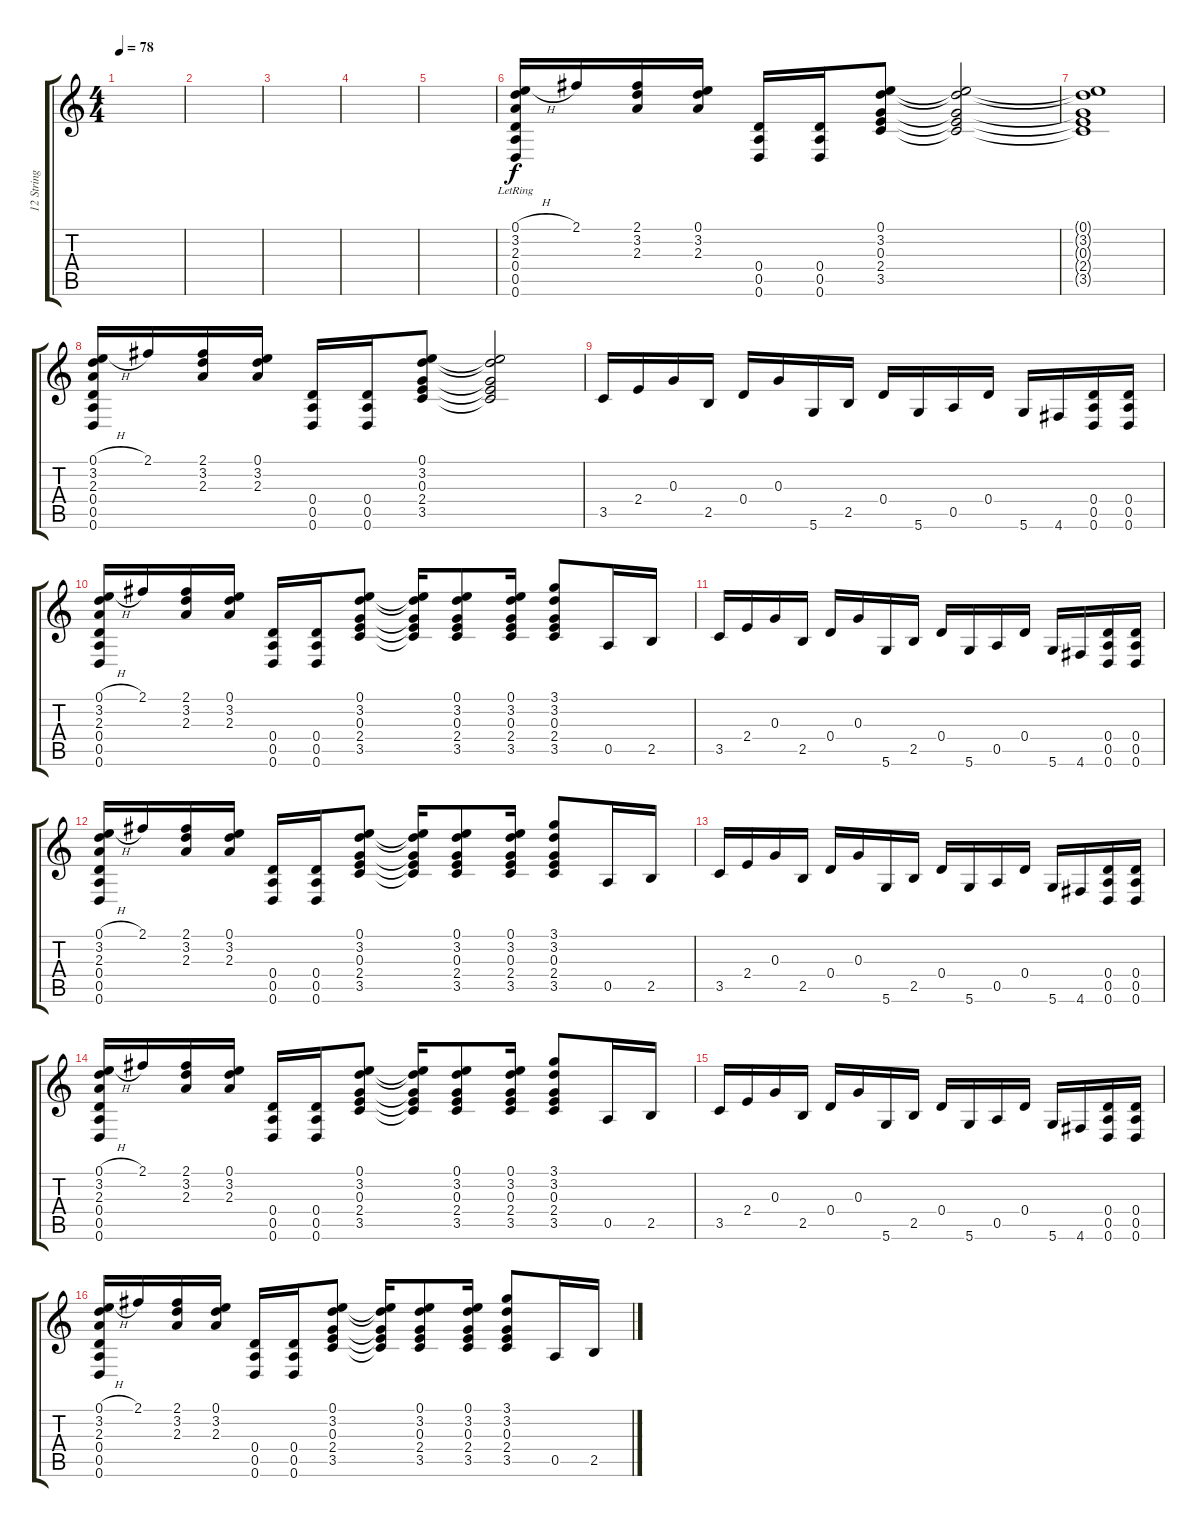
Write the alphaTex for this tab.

\track ("12 String Acoustic #2" "12 String ") {instrument acousticguitarsteel}
\staff {score tabs}
\tuning (E4 B3 G3 D3 A2 D2) {hide}
\ts (4 4)
\tempo 78
\clef g2
\ks c
|
|
|
|
|
(0.1{h} 3.2{lr} 2.3{lr} 0.4{lr} 0.5{lr} 0.6{lr}).16 2.1.16 (2.1 3.2 2.3).16 (0.1 3.2 2.3).16 (0.4 0.5 0.6).16 (0.4 0.5 0.6).16 (0.1 3.2 0.3 2.4 3.5).8 (0.1{t} 3.2{t} 0.3{t} 2.4{t} 3.5{t}).2 |
(0.1{t} 3.2{t} 0.3{t} 2.4{t} 3.5{t}).1 |
(0.1{h} 3.2 2.3 0.4 0.5 0.6).16 2.1.16 (2.1 3.2 2.3).16 (0.1 3.2 2.3).16 (0.4 0.5 0.6).16 (0.4 0.5 0.6).16 (0.1 3.2 0.3 2.4 3.5).8 (0.1{t} 3.2{t} 0.3{t} 2.4{t} 3.5{t}).2 |
3.5.16 2.4.16 0.3.16 2.5.16 0.4.16 0.3.16 5.6.16 2.5.16 0.4.16 5.6.16 0.5.16 0.4.16 5.6.16 4.6.16 (0.4 0.5 0.6).16 (0.4 0.5 0.6).16 |
(0.1{h} 3.2 2.3 0.4 0.5 0.6).16 2.1.16 (2.1 3.2 2.3).16 (0.1 3.2 2.3).16 (0.4 0.5 0.6).16 (0.4 0.5 0.6).16 (0.1 3.2 0.3 2.4 3.5).8 (0.1{t} 3.2{t} 0.3{t} 2.4{t} 3.5{t}).16 (0.1 3.2 0.3 2.4 3.5).8 (0.1 3.2 0.3 2.4 3.5).16 (3.1 3.2 0.3 2.4 3.5).8 0.5.16 2.5.16 |
3.5.16 2.4.16 0.3.16 2.5.16 0.4.16 0.3.16 5.6.16 2.5.16 0.4.16 5.6.16 0.5.16 0.4.16 5.6.16 4.6.16 (0.4 0.5 0.6).16 (0.4 0.5 0.6).16 |
(0.1{h} 3.2 2.3 0.4 0.5 0.6).16 2.1.16 (2.1 3.2 2.3).16 (0.1 3.2 2.3).16 (0.4 0.5 0.6).16 (0.4 0.5 0.6).16 (0.1 3.2 0.3 2.4 3.5).8 (0.1{t} 3.2{t} 0.3{t} 2.4{t} 3.5{t}).16 (0.1 3.2 0.3 2.4 3.5).8 (0.1 3.2 0.3 2.4 3.5).16 (3.1 3.2 0.3 2.4 3.5).8 0.5.16 2.5.16 |
3.5.16 2.4.16 0.3.16 2.5.16 0.4.16 0.3.16 5.6.16 2.5.16 0.4.16 5.6.16 0.5.16 0.4.16 5.6.16 4.6.16 (0.4 0.5 0.6).16 (0.4 0.5 0.6).16 |
(0.1{h} 3.2 2.3 0.4 0.5 0.6).16 2.1.16 (2.1 3.2 2.3).16 (0.1 3.2 2.3).16 (0.4 0.5 0.6).16 (0.4 0.5 0.6).16 (0.1 3.2 0.3 2.4 3.5).8 (0.1{t} 3.2{t} 0.3{t} 2.4{t} 3.5{t}).16 (0.1 3.2 0.3 2.4 3.5).8 (0.1 3.2 0.3 2.4 3.5).16 (3.1 3.2 0.3 2.4 3.5).8 0.5.16 2.5.16 |
3.5.16 2.4.16 0.3.16 2.5.16 0.4.16 0.3.16 5.6.16 2.5.16 0.4.16 5.6.16 0.5.16 0.4.16 5.6.16 4.6.16 (0.4 0.5 0.6).16 (0.4 0.5 0.6).16 |
(0.1{h} 3.2 2.3 0.4 0.5 0.6).16 2.1.16 (2.1 3.2 2.3).16 (0.1 3.2 2.3).16 (0.4 0.5 0.6).16 (0.4 0.5 0.6).16 (0.1 3.2 0.3 2.4 3.5).8 (0.1{t} 3.2{t} 0.3{t} 2.4{t} 3.5{t}).16 (0.1 3.2 0.3 2.4 3.5).8 (0.1 3.2 0.3 2.4 3.5).16 (3.1 3.2 0.3 2.4 3.5).8 0.5.16 2.5.16
